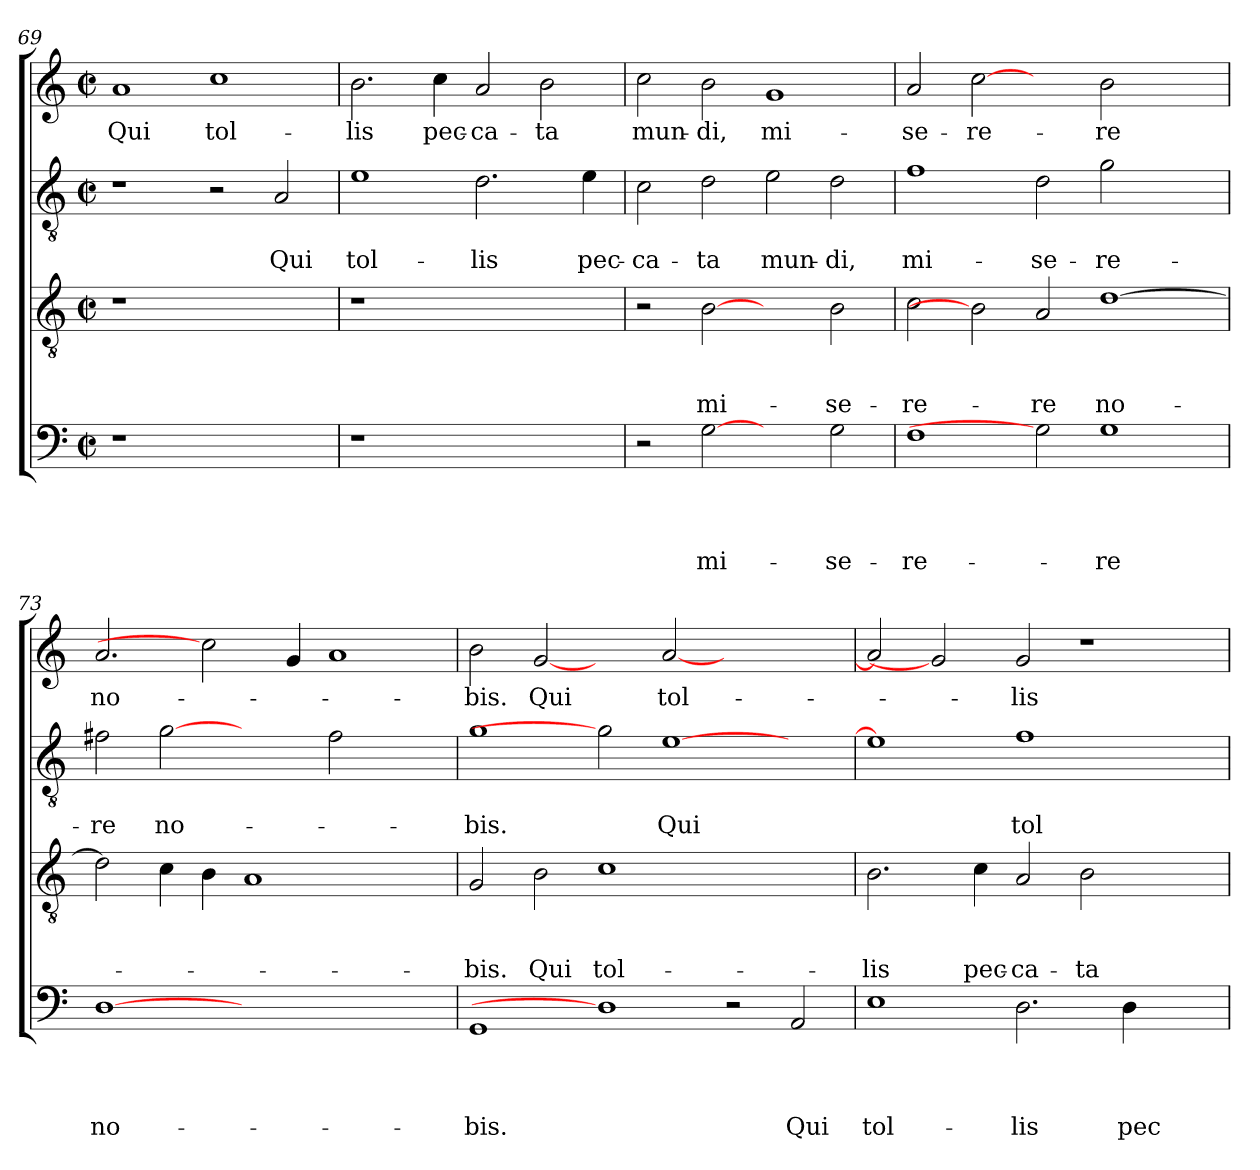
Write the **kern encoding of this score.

**kern	**text	**text	**text	**text	**kern	**text	**text	**text	**kern	**text	**text	**kern	**text
*part4	*part4	*part4	*part4	*part4	*part3	*part3	*part3	*part3	*part2	*part2	*part2	*part1	*part1
*staff4	*staff4	*staff4	*staff4	*staff4	*staff3	*staff3	*staff3	*staff3	*staff2	*staff2	*staff2	*staff1	*staff1
!!LO:LB:g=z
*clefF4	*	*	*	*	*clefGv2	*	*	*	*clefGv2	*	*	*clefG2	*
*k[]	*	*	*	*	*k[]	*	*	*	*k[]	*	*	*k[]	*
*C:	*	*	*	*	*C:	*	*	*	*C:	*	*	*C:	*
*M2/2	*	*	*	*	*M2/2	*	*	*	*M2/2	*	*	*M2/2	*
*met(c|)	*	*	*	*	*met(c|)	*	*	*	*met(c|)	*	*	*met(c|)	*
=69	=69	=69	=69	=69	=69	=69	=69	=69	=69	=69	=69	=69	=69
1r	.	.	.	.	1r	.	.	.	1r	.	.	1a	Qui
1ryy	.	.	.	.	1ryy	.	.	.	2r	.	.	1cc	tol-
.	.	.	.	.	.	.	.	.	2A/	.	Qui	.	.
=70	=70	=70	=70	=70	=70	=70	=70	=70	=70	=70	=70	=70	=70
1r	.	.	.	.	1r	.	.	.	1e	.	tol-	2.b\	-lis
.	.	.	.	.	.	.	.	.	.	.	.	4cc\	pec-
1ryy	.	.	.	.	1ryy	.	.	.	2.d\	.	-lis	2a/	-ca-
.	.	.	.	.	.	.	.	.	.	.	.	2b\	-ta
.	.	.	.	.	.	.	.	.	4e\	.	pec-	.	.
=71	=71	=71	=71	=71	=71	=71	=71	=71	=71	=71	=71	=71	=71
2r	.	.	.	.	2r	.	.	.	2c\	.	-ca-	2cc\	mun-
[2G	.	.	.	mi-	[2B	.	.	mi-	2d\	.	-ta	2b\	-di,
2ryy	.	.	.	.	2ryy	.	.	.	2e\	.	mun-	1g	mi-
2G\	.	.	.	-se-	2B\	.	.	-se-	2d\	.	-di,	.	.
=72	=72	=72	=72	=72	=72	=72	=72	=72	=72	=72	=72	=72	=72
1F	.	.	.	-re-	2c\	.	.	-re-	1f	.	mi-	2a/	-se-
.	.	.	.	.	2B]	.	.	.	.	.	.	[2cc	-re-
2G]	.	.	.	.	2A/	.	.	-re	2d\	.	-se-	2ryy	.
1G	.	.	.	-re	[1d	.	.	no-	2g\	.	-re-	2b\	-re
.	.	.	.	.	.	.	.	.	2ryy	.	.	2ryy	.
=73	=73	=73	=73	=73	=73	=73	=73	=73	=73	=73	=73	=73	=73
[1D	.	.	.	no-	2d\]	.	.	.	2f#X\	.	-re	2.a/	no-
.	.	.	.	.	4c\	.	.	.	[2g	.	no-	.	.
.	.	.	.	.	4B\	.	.	.	.	.	.	2cc]	.
1.ryy	.	.	.	.	1A	.	.	.	2ryy	.	.	.	.
.	.	.	.	.	.	.	.	.	.	.	.	4g/	.
.	.	.	.	.	.	.	.	.	2f#\	.	.	1a	.
.	.	.	.	.	2ryy	.	.	.	2ryy	.	.	.	.
=74	=74	=74	=74	=74	=74	=74	=74	=74	=74	=74	=74	=74	=74
1GG	.	.	.	-bis.	2G/	.	.	-bis.	1g	.	-bis.	2b\	-bis.
.	.	.	.	.	2B\	.	.	Qui	.	.	.	[2g	Qui
1D]	.	.	.	.	1c	.	.	tol-	2g]	.	.	2ryy	.
.	.	.	.	.	.	.	.	.	[1e	.	Qui	[2a/	tol-
2r	.	.	.	.	1ryy	.	.	.	.	.	.	1ryy	.
2AA/	.	.	.	Qui	.	.	.	.	2ryy	.	.	.	.
!!LO:PB:g=z
=75	=75	=75	=75	=75	=75	=75	=75	=75	=75	=75	=75	=75	=75
1E	.	.	.	tol-	2.B\	.	.	-lis	1e]	.	.	2a/]	.
.	.	.	.	.	.	.	.	.	.	.	.	2g]	.
.	.	.	.	.	4c\	.	.	pec-	.	.	.	.	.
2.D\	.	.	.	-lis	2A/	.	.	-ca-	1f	.	tol-	2g/	-lis
.	.	.	.	.	2B\	.	.	-ta	.	.	.	1r	.
4D\	.	.	.	pec-	.	.	.	.	.	.	.	.	.
2ryy	.	.	.	.	2ryy	.	.	.	2ryy	.	.	.	.
=	=	=	=	=	=	=	=	=	=	=	=	=	=
*-	*-	*-	*-	*-	*-	*-	*-	*-	*-	*-	*-	*-	*-
